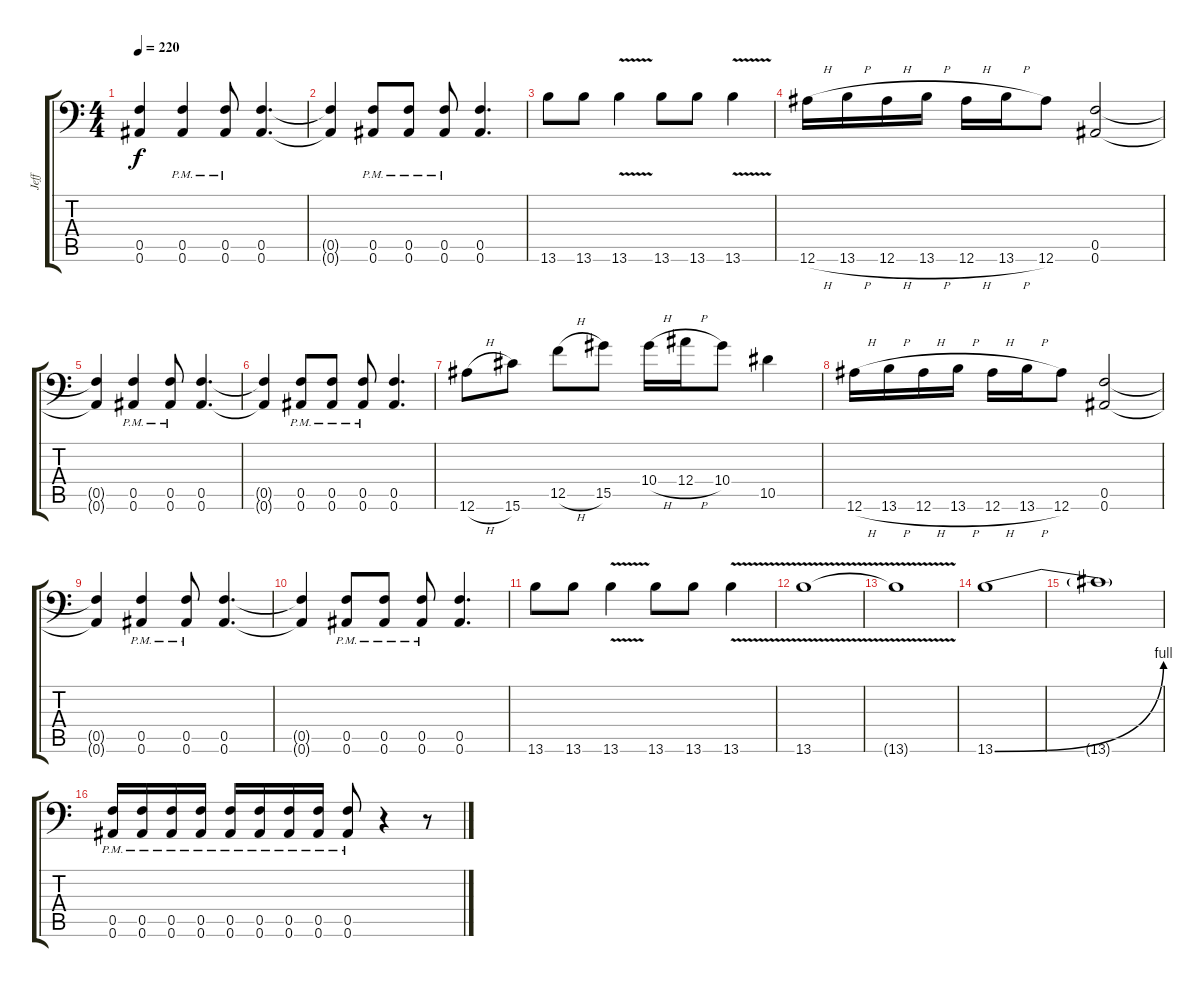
\track ("Jeff" "Jeff") {instrument distortionguitar}
\staff {score tabs}
\tuning (C4 G3 Eb3 Bb2 F2 Bb1) {hide}
\ts (4 4)
\tempo 220
\clef f4
\ks c
(0.5{t} 0.6{t}).4{dy f} (0.5{pm} 0.6{pm}).4 (0.5{pm} 0.6{pm}).8 (0.5 0.6).4{d} |
(0.5{t} 0.6{t}).4 (0.5{pm} 0.6{pm}).8 (0.5{pm} 0.6{pm}).8 (0.5{pm} 0.6{pm}).8 (0.5 0.6).4{d} |
13.6.8 13.6.8 13.6{v}.4 13.6.8 13.6.8 13.6{v}.4 |
12.6{h}.16 13.6{h}.16 12.6{h}.16 13.6{h}.16 12.6{h}.16 13.6{h}.16 12.6.8 (0.5 0.6).2 |
(0.5{t} 0.6{t}).4 (0.5{pm} 0.6{pm}).4 (0.5{pm} 0.6{pm}).8 (0.5 0.6).4{d} |
(0.5{t} 0.6{t}).4 (0.5{pm} 0.6{pm}).8 (0.5{pm} 0.6{pm}).8 (0.5{pm} 0.6{pm}).8 (0.5 0.6).4{d} |
12.6{h}.8 15.6.8 12.5{h}.8 15.5.8 10.4{h}.16 12.4{h}.16 10.4.8 10.5.4 |
12.6{h}.16 13.6{h}.16 12.6{h}.16 13.6{h}.16 12.6{h}.16 13.6{h}.16 12.6.8 (0.5 0.6).2 |
(0.5{t} 0.6{t}).4 (0.5{pm} 0.6{pm}).4 (0.5{pm} 0.6{pm}).8 (0.5 0.6).4{d} |
(0.5{t} 0.6{t}).4 (0.5{pm} 0.6{pm}).8 (0.5{pm} 0.6{pm}).8 (0.5{pm} 0.6{pm}).8 (0.5 0.6).4{d} |
13.6.8 13.6.8 13.6{v}.4 13.6.8 13.6.8 13.6{v}.4 |
13.6{v}.1 |
13.6{t}.1 |
13.6{be (bend 0 0 60 4)}.1 |
13.6{t}.1 |
(0.5{pm} 0.6{pm}).16 (0.5{pm} 0.6{pm}).16 (0.5{pm} 0.6{pm}).16 (0.5{pm} 0.6{pm}).16 (0.5{pm} 0.6{pm}).16 (0.5{pm} 0.6{pm}).16 (0.5{pm} 0.6{pm}).16 (0.5{pm} 0.6{pm}).16 (0.5{pm} 0.6{pm}).8 r.4 r.8
